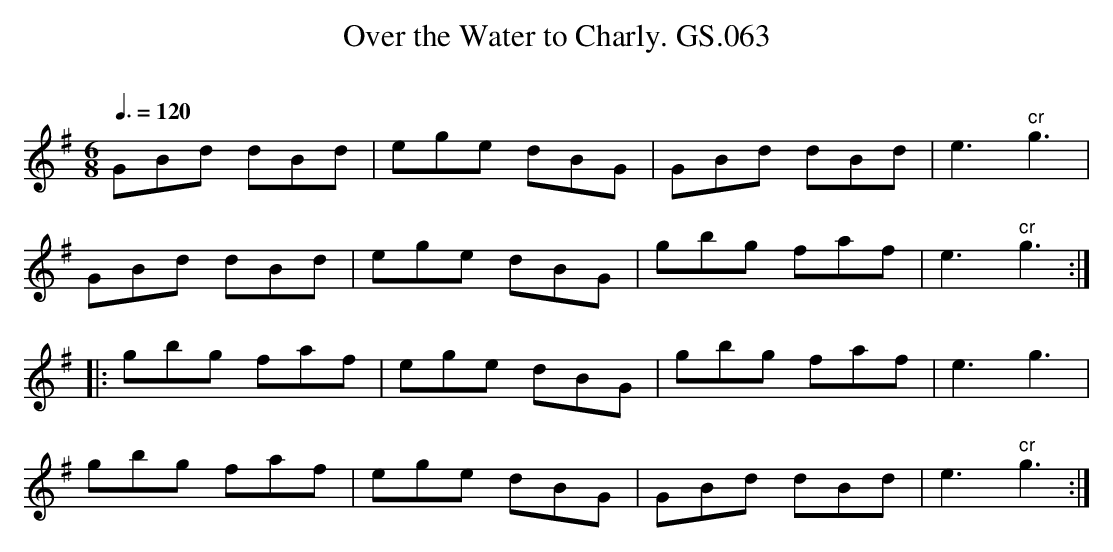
X:1
T:Over the Water to Charly. GS.063
M:6/8
L:1/8
Q:3/8=120
O:
K:G Major
GBd dBd | ege dBG | GBd dBd | e3 "^cr"g3 |
GBd dBd | ege dBG | gbg faf |e3 "^cr"g3 :|
|:gbg faf | ege dBG | gbg faf | e3g3 |
gbg faf | ege dBG | GBd dBd | e3 "^cr"g3 :|
